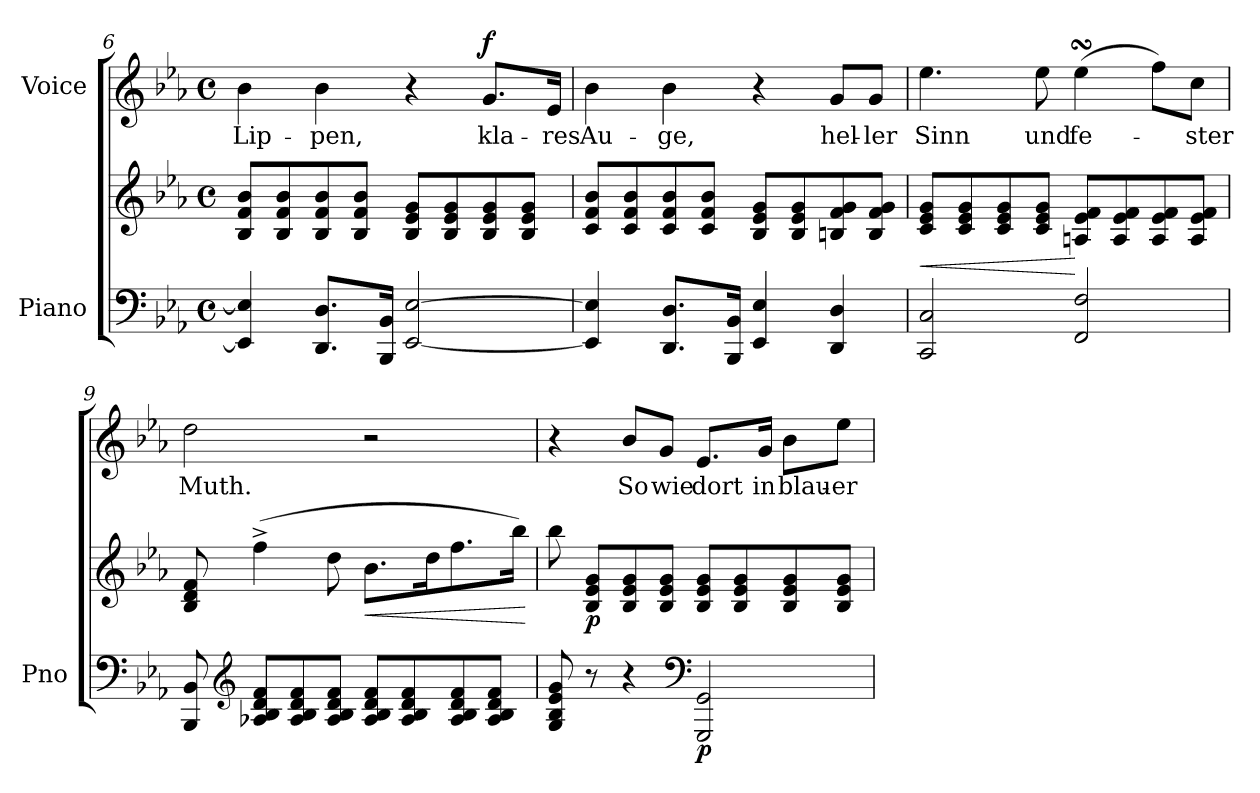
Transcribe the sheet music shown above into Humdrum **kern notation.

**kern	**kern	**dynam	**kern	**text	**dynam
*part2	*part2	*part2	*part1	*part1	*part1
*staff3	*staff2	*staff2/3	*staff1	*staff1	*staff1
*I"Piano	*	*	*I"Voice	*	*
*I'Pno	*	*	*	*	*
*clefF4	*clefG2	*	*clefG2	*	*
*k[b-e-a-]	*k[b-e-a-]	*	*k[b-e-a-]	*	*
*M4/4	*M4/4	*	*M4/4	*	*
*met(c)	*met(c)	*	*met(c)	*	*
=6	=6	=6	=6	=6	=6
!	!	!	!	!LO:LY:b	!
4EE-/] 4E-/]	8B-/ 8f/ 8b-/L	.	4b-\	Lip-	.
.	8B-/ 8f/ 8b-/	.	.	.	.
!	!	!	!	!LO:LY:b	!
8.DD/ 8.D/L	8B-/ 8f/ 8b-/	.	4b-\	-pen,	.
.	8B-/ 8f/ 8b-/J	.	.	.	.
16BBB-/ 16BB-/Jk	.	.	.	.	.
[2EE-/ [2E-/	8B-/ 8e-/ 8g/L	.	4r	.	.
.	8B-/ 8e-/ 8g/	.	.	.	.
!	!	!	!	!LO:LY:b	!LO:DY:b
.	8B-/ 8e-/ 8g/	.	8.g/L	kla-	f
.	8B-/ 8e-/ 8g/J	.	.	.	.
!	!	!	!	!LO:LY:b	!
.	.	.	16e-/Jk	-res	.
=7	=7	=7	=7	=7	=7
!	!	!	!	!LO:LY:b	!
4EE-/] 4E-/]	8c/ 8f/ 8b-/L	.	4b-\	Au-	.
.	8c/ 8f/ 8b-/	.	.	.	.
!	!	!	!	!LO:LY:b	!
8.DD/ 8.D/L	8c/ 8f/ 8b-/	.	4b-\	-ge,	.
.	8c/ 8f/ 8b-/J	.	.	.	.
16BBB-/ 16BB-/Jk	.	.	.	.	.
4EE-/ 4E-/	8B-/ 8e-/ 8g/L	.	4r	.	.
.	8B-/ 8e-/ 8g/	.	.	.	.
!	!	!	!	!LO:LY:b	!
4DD/ 4D/	8Bn/ 8f/ 8g/	.	8g/L	hel-	.
!	!	!	!	!LO:LY:b	!
.	8B/ 8f/ 8g/J	.	8g/J	-ler	.
=8	=8	=8	=8	=8	=8
!	!	!LO:HP:b	!	!LO:LY:b	!
2CC/ 2C/	8c/ 8e-/ 8g/L	<	4.ee-\	Sinn	.
.	8c/ 8e-/ 8g/	.	.	.	.
.	8c/ 8e-/ 8g/	.	.	.	.
!	!	!	!	!LO:LY:b	!
.	8c/ 8e-/ 8g/J	.	8ee-\	und	.
!	!	!	!	!LO:LY:b	!
2FF/ 2F/	8An/ 8e-/ 8f/L	[	(4ee-sSSs\	fe-	.
.	8A/ 8e-/ 8f/	.	.	.	.
.	8A/ 8e-/ 8f/	.	8ff\L)	.	.
!	!	!	!	!LO:LY:b	!
.	8A/ 8e-/ 8f/J	.	8cc\J	-ster	.
!!LO:LB:g=z
=9	=9	=9	=9	=9	=9
!	!	!	!	!LO:LY:b	!
8BBB-/ 8BB-/	8B-/ 8d/ 8f/	.	2dd\	Muth.	.
*clefG2	*	*	*	*	*
8A-X/ 8B-/ 8d/ 8f/L	(4ff^\	.	.	.	.
8A-/ 8B-/ 8d/ 8f/	.	.	.	.	.
8A-/ 8B-/ 8d/ 8f/J	8dd\	.	.	.	.
!	!	!LO:HP:b	!	!	!
8A-/ 8B-/ 8d/ 8f/L	8.b-\L	<	2r	.	.
8A-/ 8B-/ 8d/ 8f/	.	.	.	.	.
.	16dd\K	.	.	.	.
8A-/ 8B-/ 8d/ 8f/	8.ff\	.	.	.	.
8A-/ 8B-/ 8d/ 8f/J	.	.	.	.	.
.	16bb-\Jk)	.	.	.	.
.	.	[	.	.	.
!!LO:LB:g=z
=10	=10	=10	=10	=10	=10
8G/ 8B-/ 8e-/ 8g/	8bb-\	.	4r	.	.
!	!	!LO:DY:b	!	!	!
8r	8B-/ 8e-/ 8g/L	p	.	.	.
!	!	!	!	!LO:LY:b	!
4r	8B-/ 8e-/ 8g/	.	8b-/L	So	.
!	!	!	!	!LO:LY:b	!
.	8B-/ 8e-/ 8g/J	.	8g/J	wie	.
*clefF4	*	*	*	*	*
!	!	!LO:DY:b=2	!	!LO:LY:b	!
2GGG/ 2GG/	8B-/ 8e-/ 8g/L	p	8.e-/L	dort	.
.	8B-/ 8e-/ 8g/	.	.	.	.
!	!	!	!	!LO:LY:b	!
.	.	.	16g/Jk	in	.
!	!	!	!	!LO:LY:b	!
.	8B-/ 8e-/ 8g/	.	8b-\L	blau-	.
!	!	!	!	!LO:LY:b	!
.	8B-/ 8e-/ 8g/J	.	8ee-\J	-er	.
=	=	=	=	=	=
*-	*-	*-	*-	*-	*-
